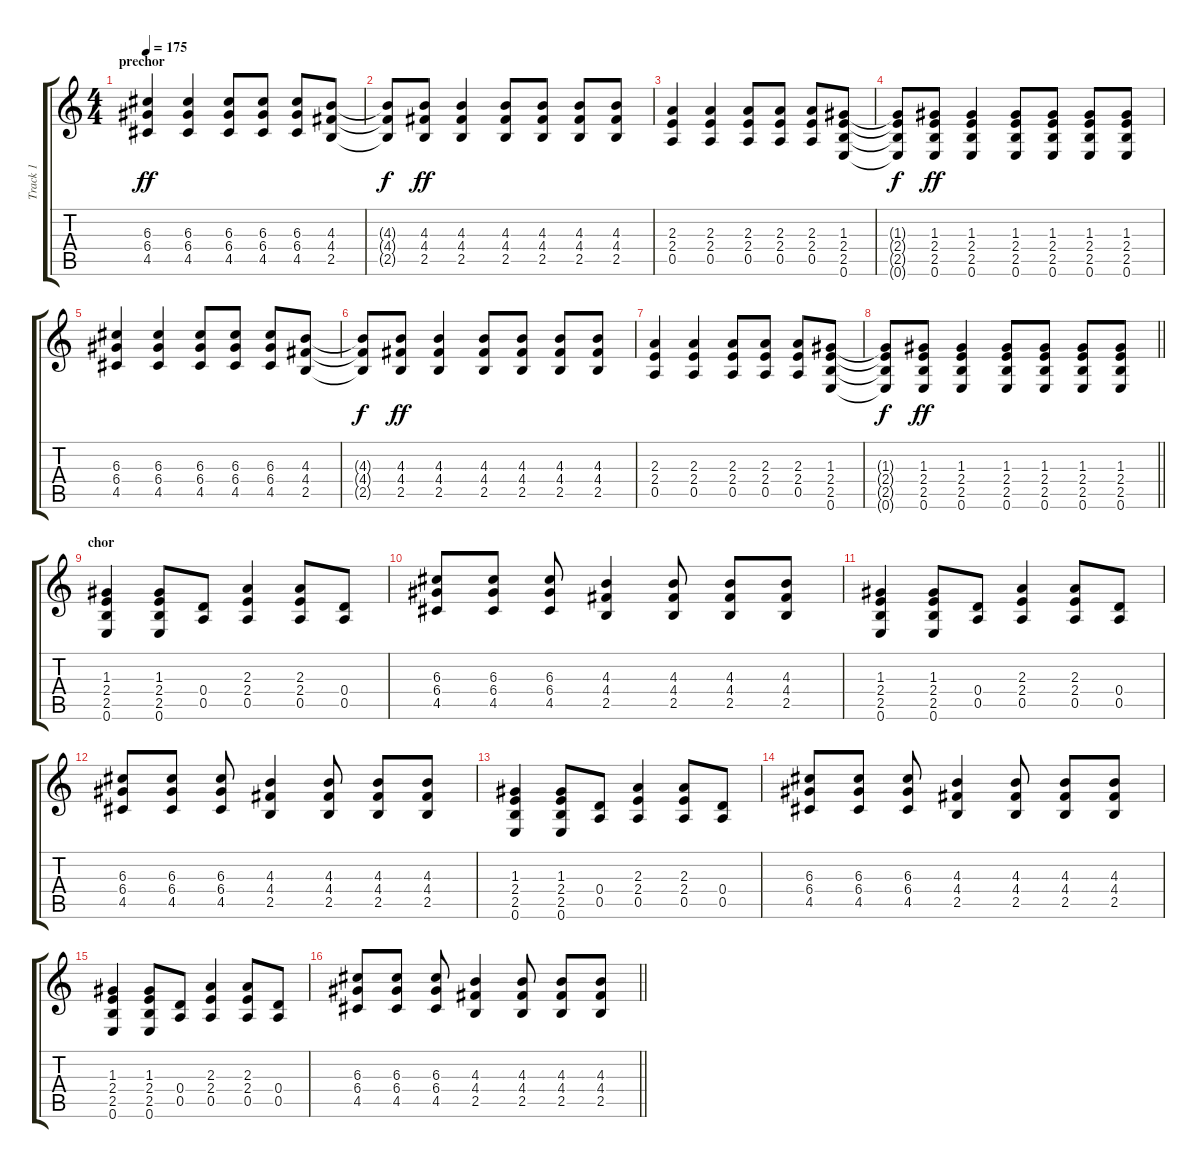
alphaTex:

\track ("Track 1" "Track 1") {instrument electricguitarjazz}
\staff {score tabs}
\tuning (E4 B3 G3 D3 A2 E2) {hide}
\ts (4 4)
\section ("" "prechor")
\tempo 175
\clef g2
\ks c
(6.3 6.4 4.5).4{dy ff} (6.3 6.4 4.5).4 (6.3 6.4 4.5).8 (6.3 6.4 4.5).8 (6.3 6.4 4.5).8 (4.3 4.4 2.5).8 |
(4.3{t} 4.4{t} 2.5{t}).8{dy f} (4.3 4.4 2.5).8{dy ff} (4.3 4.4 2.5).4 (4.3 4.4 2.5).8 (4.3 4.4 2.5).8 (4.3 4.4 2.5).8 (4.3 4.4 2.5).8 |
(2.3 2.4 0.5).4 (2.3 2.4 0.5).4 (2.3 2.4 0.5).8 (2.3 2.4 0.5).8 (2.3 2.4 0.5).8 (1.3 2.4 2.5 0.6).8 |
(1.3{t} 2.4{t} 2.5{t} 0.6{t}).8{dy f} (1.3 2.4 2.5 0.6).8{dy ff} (1.3 2.4 2.5 0.6).4 (1.3 2.4 2.5 0.6).8 (1.3 2.4 2.5 0.6).8 (1.3 2.4 2.5 0.6).8 (1.3 2.4 2.5 0.6).8 |
(6.3 6.4 4.5).4 (6.3 6.4 4.5).4 (6.3 6.4 4.5).8 (6.3 6.4 4.5).8 (6.3 6.4 4.5).8 (4.3 4.4 2.5).8 |
(4.3{t} 4.4{t} 2.5{t}).8{dy f} (4.3 4.4 2.5).8{dy ff} (4.3 4.4 2.5).4 (4.3 4.4 2.5).8 (4.3 4.4 2.5).8 (4.3 4.4 2.5).8 (4.3 4.4 2.5).8 |
(2.3 2.4 0.5).4 (2.3 2.4 0.5).4 (2.3 2.4 0.5).8 (2.3 2.4 0.5).8 (2.3 2.4 0.5).8 (1.3 2.4 2.5 0.6).8 |
\barLineRight lightlight
(1.3{t} 2.4{t} 2.5{t} 0.6{t}).8{dy f} (1.3 2.4 2.5 0.6).8{dy ff} (1.3 2.4 2.5 0.6).4 (1.3 2.4 2.5 0.6).8 (1.3 2.4 2.5 0.6).8 (1.3 2.4 2.5 0.6).8 (1.3 2.4 2.5 0.6).8 |
\section ("" "chor")
(1.3 2.4 2.5 0.6).4 (1.3 2.4 2.5 0.6).8 (0.4 0.5).8 (2.3 2.4 0.5).4 (2.3 2.4 0.5).8 (0.4 0.5).8 |
(6.3 6.4 4.5).8 (6.3 6.4 4.5).8 (6.3 6.4 4.5).8 (4.3 4.4 2.5).4 (4.3 4.4 2.5).8 (4.3 4.4 2.5).8 (4.3 4.4 2.5).8 |
(1.3 2.4 2.5 0.6).4 (1.3 2.4 2.5 0.6).8 (0.4 0.5).8 (2.3 2.4 0.5).4 (2.3 2.4 0.5).8 (0.4 0.5).8 |
(6.3 6.4 4.5).8 (6.3 6.4 4.5).8 (6.3 6.4 4.5).8 (4.3 4.4 2.5).4 (4.3 4.4 2.5).8 (4.3 4.4 2.5).8 (4.3 4.4 2.5).8 |
(1.3 2.4 2.5 0.6).4 (1.3 2.4 2.5 0.6).8 (0.4 0.5).8 (2.3 2.4 0.5).4 (2.3 2.4 0.5).8 (0.4 0.5).8 |
(6.3 6.4 4.5).8 (6.3 6.4 4.5).8 (6.3 6.4 4.5).8 (4.3 4.4 2.5).4 (4.3 4.4 2.5).8 (4.3 4.4 2.5).8 (4.3 4.4 2.5).8 |
(1.3 2.4 2.5 0.6).4 (1.3 2.4 2.5 0.6).8 (0.4 0.5).8 (2.3 2.4 0.5).4 (2.3 2.4 0.5).8 (0.4 0.5).8 |
\barLineRight lightlight
(6.3 6.4 4.5).8 (6.3 6.4 4.5).8 (6.3 6.4 4.5).8 (4.3 4.4 2.5).4 (4.3 4.4 2.5).8 (4.3 4.4 2.5).8 (4.3 4.4 2.5).8
